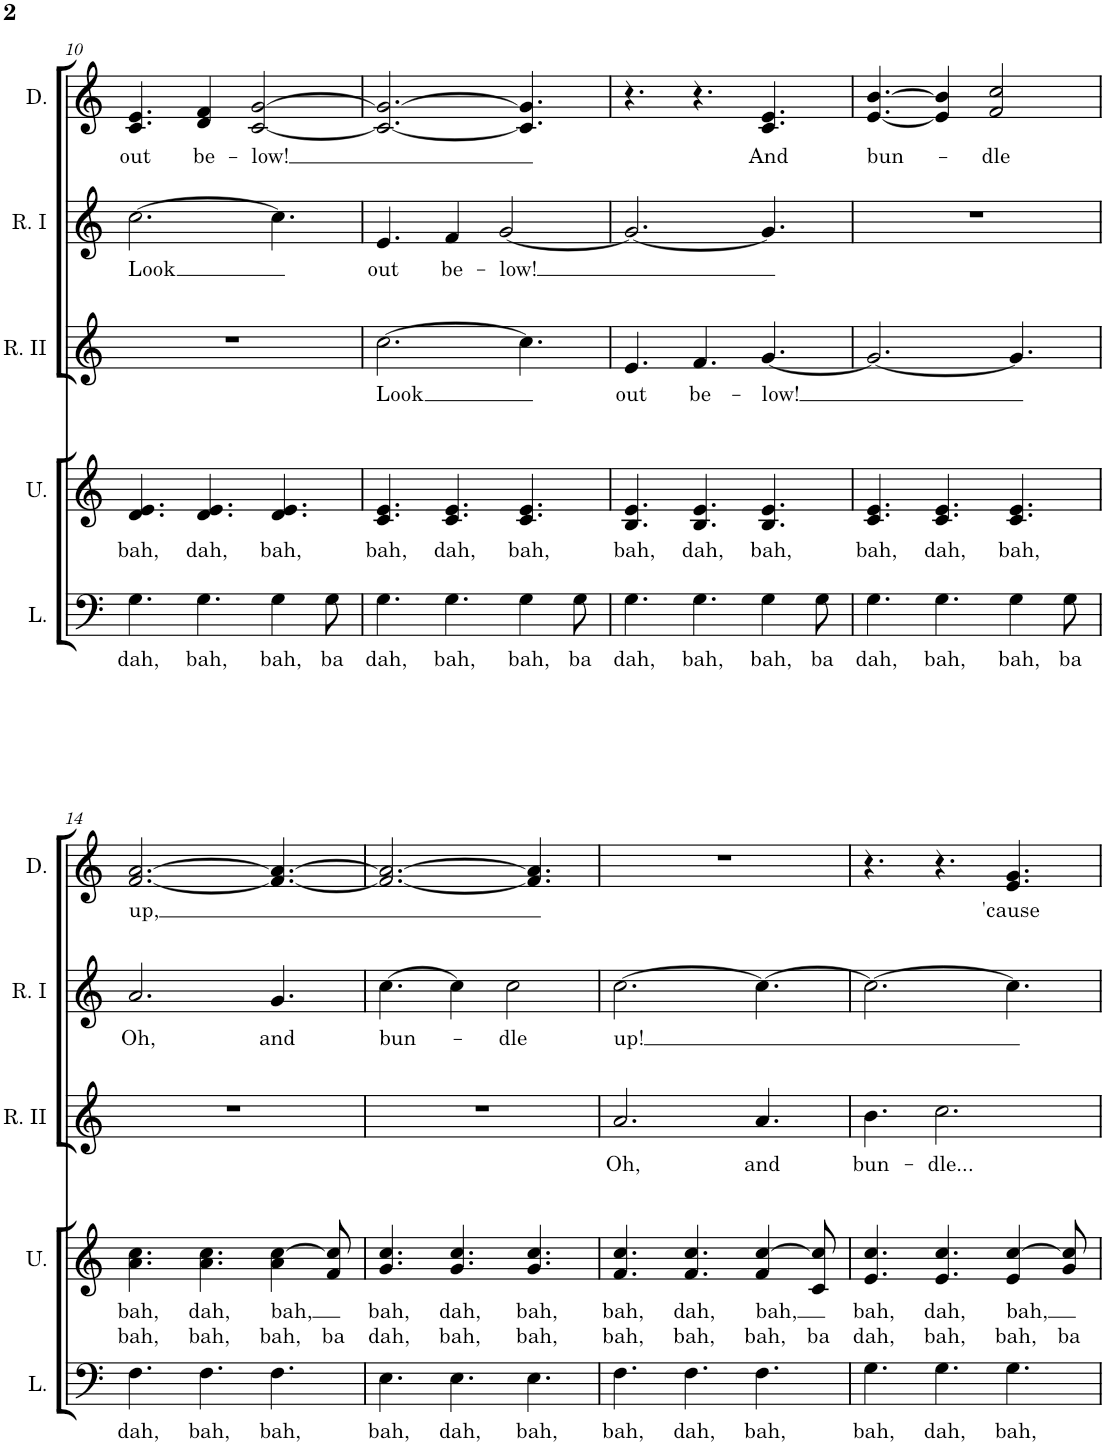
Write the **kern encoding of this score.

**kern	**text	**kern	**text	**text	**kern	**text	**kern	**text	**kern	**text
*part5	*part5	*part4	*part4	*part4	*part3	*part3	*part2	*part2	*part1	*part1
*staff5	*staff5	*staff4	*staff4	*staff4	*staff3	*staff3	*staff2	*staff2	*staff1	*staff1
*I"Lower Voices	*	*I"Upper Voices	*	*	*I"Round II	*	*I"Round I	*	*I"Duet	*
*I'L.	*	*I'U.	*	*	*I'R. II	*	*I'R. I	*	*I'D.	*
!!LO:PB:g=z
*clefF4	*	*clefG2	*	*	*clefG2	*	*clefG2	*	*clefG2	*
*k[]	*	*k[]	*	*	*k[]	*	*k[]	*	*k[]	*
*M9/8	*	*M9/8	*	*	*M9/8	*	*M9/8	*	*M9/8	*
=10	=10	=10	=10	=10	=10	=10	=10	=10	=10	=10
!	!LO:LY:b	!	!LO:LY:b	!	!	!	!	!LO:LY:b	!	!LO:LY:b
4.G\	dah,	4.d/ 4.e/	bah,	.	8%9r	.	[2.cc\	Look	4.c/ 4.e/	out
!	!LO:LY:b	!	!LO:LY:b	!	!	!	!	!	!	!LO:LY:b
4.G\	bah,	4.d/ 4.e/	dah,	.	.	.	.	.	4d/ 4f/	be-
!	!	!	!	!	!	!	!	!	!	!LO:LY:b
.	.	.	.	.	.	.	.	.	[2c/ [2g/	-low!
!	!LO:LY:b	!	!LO:LY:b	!	!	!	!	!	!	!
4G\	bah,	4.d/ 4.e/	bah,	.	.	.	4.cc\]	.	.	.
!	!LO:LY:b	!	!	!	!	!	!	!	!	!
8G\	ba	.	.	.	.	.	.	.	.	.
=11	=11	=11	=11	=11	=11	=11	=11	=11	=11	=11
!	!LO:LY:b	!	!LO:LY:b	!	!	!LO:LY:b	!	!LO:LY:b	!	!
4.G\	dah,	4.c/ 4.e/	bah,	.	[2.cc\	Look	4.e/	out	2.c/_ 2.g/_	.
!	!LO:LY:b	!	!LO:LY:b	!	!	!	!	!LO:LY:b	!	!
4.G\	bah,	4.c/ 4.e/	dah,	.	.	.	4f/	be-	.	.
!	!	!	!	!	!	!	!	!LO:LY:b	!	!
.	.	.	.	.	.	.	[2g/	-low!	.	.
!	!LO:LY:b	!	!LO:LY:b	!	!	!	!	!	!	!
4G\	bah,	4.c/ 4.e/	bah,	.	4.cc\]	.	.	.	4.c/] 4.g/]	.
!	!LO:LY:b	!	!	!	!	!	!	!	!	!
8G\	ba	.	.	.	.	.	.	.	.	.
=12	=12	=12	=12	=12	=12	=12	=12	=12	=12	=12
!	!LO:LY:b	!	!LO:LY:b	!	!	!LO:LY:b	!	!	!	!
4.G\	dah,	4.B/ 4.e/	bah,	.	4.e/	out	2.g/_	.	4.r	.
!	!LO:LY:b	!	!LO:LY:b	!	!	!LO:LY:b	!	!	!	!
4.G\	bah,	4.B/ 4.e/	dah,	.	4.f/	be-	.	.	4.r	.
!	!LO:LY:b	!	!LO:LY:b	!	!	!LO:LY:b	!	!	!	!LO:LY:b
4G\	bah,	4.B/ 4.e/	bah,	.	[4.g/	-low!	4.g/]	.	4.c/ 4.e/	And
!	!LO:LY:b	!	!	!	!	!	!	!	!	!
8G\	ba	.	.	.	.	.	.	.	.	.
=13	=13	=13	=13	=13	=13	=13	=13	=13	=13	=13
!	!LO:LY:b	!	!LO:LY:b	!	!	!	!	!	!	!LO:LY:b
4.G\	dah,	4.c/ 4.e/	bah,	.	2.g/_	.	8%9r	.	[4.e/ [4.b/	bun-
!	!LO:LY:b	!	!LO:LY:b	!	!	!	!	!	!	!
4.G\	bah,	4.c/ 4.e/	dah,	.	.	.	.	.	4e/] 4b/]	.
!	!	!	!	!	!	!	!	!	!	!LO:LY:b
.	.	.	.	.	.	.	.	.	2f/ 2cc/	-dle
!	!LO:LY:b	!	!LO:LY:b	!	!	!	!	!	!	!
4G\	bah,	4.c/ 4.e/	bah,	.	4.g/]	.	.	.	.	.
!	!LO:LY:b	!	!	!	!	!	!	!	!	!
8G\	ba	.	.	.	.	.	.	.	.	.
!!LO:LB:g=z
=14	=14	=14	=14	=14	=14	=14	=14	=14	=14	=14
!	!LO:LY:b	!	!LO:LY:b	!LO:LY:b	!	!	!	!LO:LY:b	!	!LO:LY:b
4.F\	dah,	4.a\ 4.cc\	bah,	bah,	8%9r	.	2.a/	Oh,	[2.f/ [2.a/	up,
!	!LO:LY:b	!	!LO:LY:b	!LO:LY:b	!	!	!	!	!	!
4.F\	bah,	4.a\ 4.cc\	dah,	bah,	.	.	.	.	.	.
!	!LO:LY:b	!	!LO:LY:b	!LO:LY:b	!	!	!	!LO:LY:b	!	!
4.F\	bah,	4a\ [4cc\	bah,	bah,	.	.	4.g/	and	4.f/_ 4.a/_	.
!	!	!	!	!LO:LY:b	!	!	!	!	!	!
.	.	8f/ 8cc/]	.	ba	.	.	.	.	.	.
=15	=15	=15	=15	=15	=15	=15	=15	=15	=15	=15
!	!LO:LY:b	!	!LO:LY:b	!LO:LY:b	!	!	!	!LO:LY:b	!	!
4.E\	bah,	4.g/ 4.cc/	bah,	dah,	8%9r	.	[4.cc\	bun-	2.f/_ 2.a/_	.
!	!LO:LY:b	!	!LO:LY:b	!LO:LY:b	!	!	!	!	!	!
4.E\	dah,	4.g/ 4.cc/	dah,	bah,	.	.	4cc\]	.	.	.
!	!	!	!	!	!	!	!	!LO:LY:b	!	!
.	.	.	.	.	.	.	2cc\	-dle	.	.
!	!LO:LY:b	!	!LO:LY:b	!LO:LY:b	!	!	!	!	!	!
4.E\	bah,	4.g/ 4.cc/	bah,	bah,	.	.	.	.	4.f/] 4.a/]	.
=16	=16	=16	=16	=16	=16	=16	=16	=16	=16	=16
!	!LO:LY:b	!	!LO:LY:b	!LO:LY:b	!	!LO:LY:b	!	!LO:LY:b	!	!
4.F\	bah,	4.f/ 4.cc/	bah,	bah,	2.a/	Oh,	[2.cc\	up!	8%9r	.
!	!LO:LY:b	!	!LO:LY:b	!LO:LY:b	!	!	!	!	!	!
4.F\	dah,	4.f/ 4.cc/	dah,	bah,	.	.	.	.	.	.
!	!LO:LY:b	!	!LO:LY:b	!LO:LY:b	!	!LO:LY:b	!	!	!	!
4.F\	bah,	4f/ [4cc/	bah,	bah,	4.a/	and	4.cc\_	.	.	.
!	!	!	!	!LO:LY:b	!	!	!	!	!	!
.	.	8c/ 8cc/]	.	ba	.	.	.	.	.	.
=17	=17	=17	=17	=17	=17	=17	=17	=17	=17	=17
!	!LO:LY:b	!	!LO:LY:b	!LO:LY:b	!	!LO:LY:b	!	!	!	!
4.G\	bah,	4.e/ 4.cc/	bah,	dah,	4.b\	bun-	2.cc\_	.	4.r	.
!	!LO:LY:b	!	!LO:LY:b	!LO:LY:b	!	!LO:LY:b	!	!	!	!
4.G\	dah,	4.e/ 4.cc/	dah,	bah,	2.cc\	-dle...	.	.	4.r	.
!	!LO:LY:b	!	!LO:LY:b	!LO:LY:b	!	!	!	!	!	!LO:LY:b
4.G\	bah,	4e/ [4cc/	bah,	bah,	.	.	4.cc\]	.	4.e/ 4.g/	'cause
!	!	!	!	!LO:LY:b	!	!	!	!	!	!
.	.	8g/ 8cc/]	.	ba	.	.	.	.	.	.
=	=	=	=	=	=	=	=	=	=	=
*-	*-	*-	*-	*-	*-	*-	*-	*-	*-	*-
